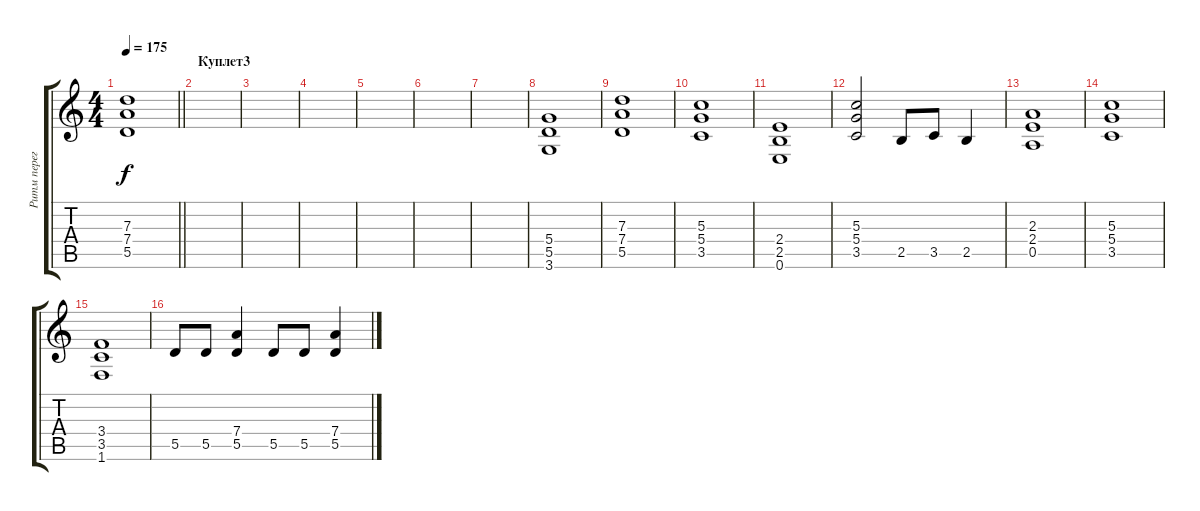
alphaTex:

\track ("Ритм перегруз" "Ритм перег") {instrument distortionguitar}
\staff {score tabs}
\tuning (E4 B3 G3 D3 A2 E2) {hide}
\ts (4 4)
\tempo 175
\clef g2
\barLineRight lightlight
\ks c
(7.3{t} 7.4{t} 5.5{t}).1{dy f} |
\section ("" "Куплет3")
|
|
|
|
|
|
(5.4 5.5 3.6).1 |
(7.3 7.4 5.5).1 |
(5.3 5.4 3.5).1 |
(2.4 2.5 0.6).1 |
(5.3 5.4 3.5).2 2.5.8 3.5.8 2.5.4 |
(2.3 2.4 0.5).1 |
(5.3 5.4 3.5).1 |
(3.4 3.5 1.6).1 |
5.5.8 5.5.8 (7.4 5.5).4 5.5.8 5.5.8 (7.4 5.5).4
